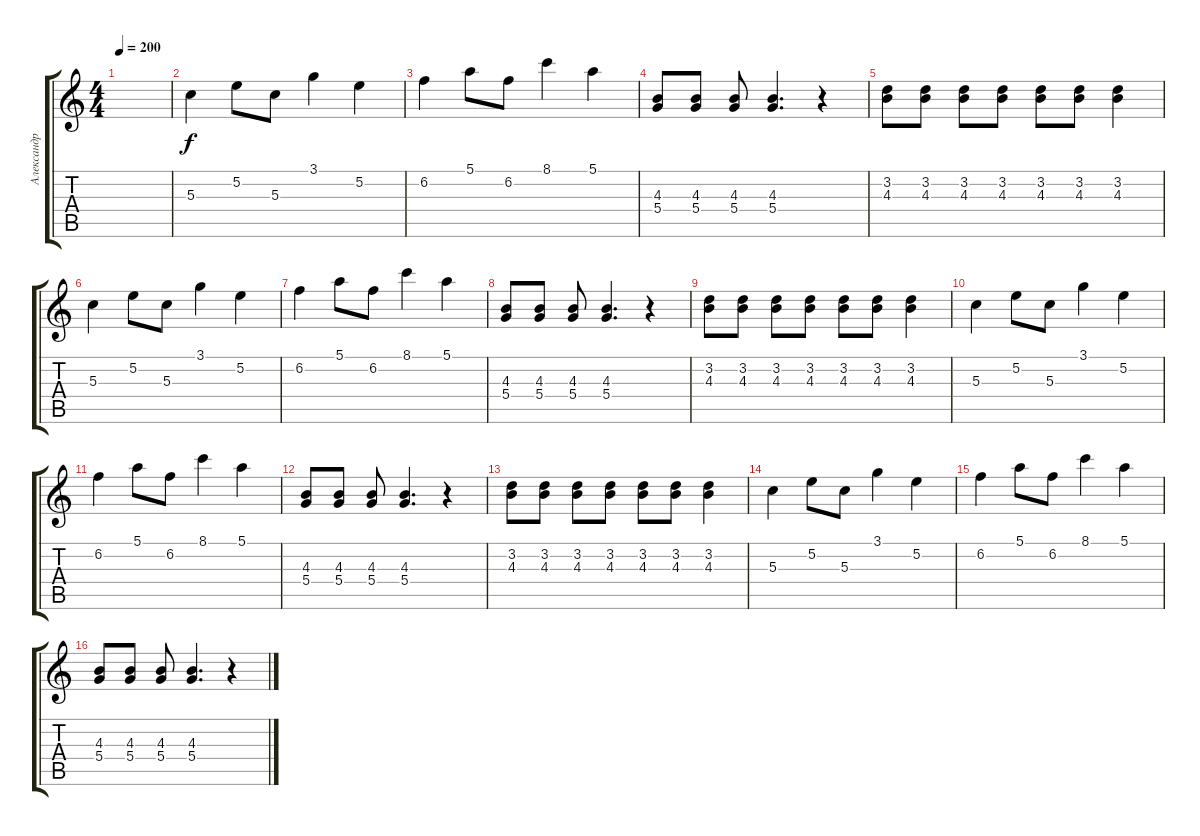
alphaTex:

\track ("Александр Голанд" "Александр ") {instrument distortionguitar}
\staff {score tabs}
\tuning (E4 B3 G3 D3 A2 E2) {hide}
\ts (4 4)
\tempo 200
\clef g2
\ks c
|
5.3.4 5.2.8 5.3.8 3.1.4 5.2.4 |
6.2.4 5.1.8 6.2.8 8.1.4 5.1.4 |
(4.3 5.4).8 (4.3 5.4).8 (4.3 5.4).8 (4.3 5.4).4{d} r.4 |
(3.2 4.3).8 (3.2 4.3).8 (3.2 4.3).8 (3.2 4.3).8 (3.2 4.3).8 (3.2 4.3).8 (3.2 4.3).4 |
5.3.4 5.2.8 5.3.8 3.1.4 5.2.4 |
6.2.4 5.1.8 6.2.8 8.1.4 5.1.4 |
(4.3 5.4).8 (4.3 5.4).8 (4.3 5.4).8 (4.3 5.4).4{d} r.4 |
(3.2 4.3).8 (3.2 4.3).8 (3.2 4.3).8 (3.2 4.3).8 (3.2 4.3).8 (3.2 4.3).8 (3.2 4.3).4 |
5.3.4 5.2.8 5.3.8 3.1.4 5.2.4 |
6.2.4 5.1.8 6.2.8 8.1.4 5.1.4 |
(4.3 5.4).8 (4.3 5.4).8 (4.3 5.4).8 (4.3 5.4).4{d} r.4 |
(3.2 4.3).8 (3.2 4.3).8 (3.2 4.3).8 (3.2 4.3).8 (3.2 4.3).8 (3.2 4.3).8 (3.2 4.3).4 |
5.3.4 5.2.8 5.3.8 3.1.4 5.2.4 |
6.2.4 5.1.8 6.2.8 8.1.4 5.1.4 |
(4.3 5.4).8 (4.3 5.4).8 (4.3 5.4).8 (4.3 5.4).4{d} r.4
